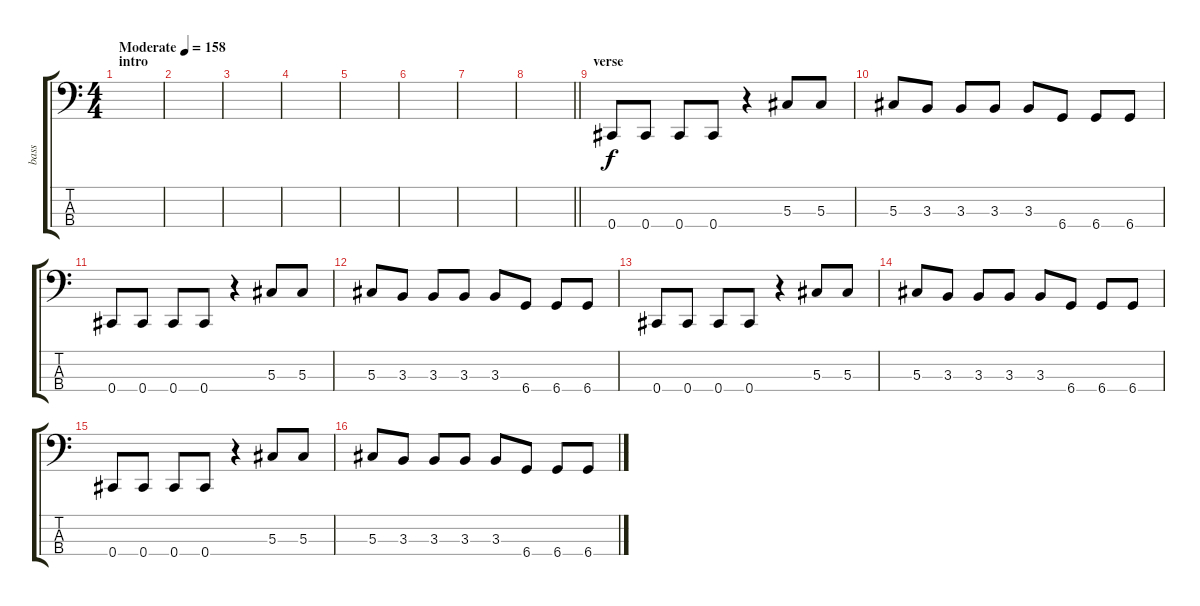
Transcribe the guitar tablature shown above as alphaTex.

\track ("bass" "bass") {instrument electricbassfinger}
\staff {score tabs}
\tuning (Gb2 Db2 Ab1 Db1) {hide}
\ts (4 4)
\section ("" "intro")
\tempo (158 "Moderate")
\clef f4
\ks c
|
|
|
|
|
|
|
\barLineRight lightlight
|
\section ("" "verse")
0.4.8 0.4.8 0.4.8 0.4.8 r.4 5.3.8 5.3.8 |
5.3.8 3.3.8 3.3.8 3.3.8 3.3.8 6.4.8 6.4.8 6.4.8 |
0.4.8 0.4.8 0.4.8 0.4.8 r.4 5.3.8 5.3.8 |
5.3.8 3.3.8 3.3.8 3.3.8 3.3.8 6.4.8 6.4.8 6.4.8 |
0.4.8 0.4.8 0.4.8 0.4.8 r.4 5.3.8 5.3.8 |
5.3.8 3.3.8 3.3.8 3.3.8 3.3.8 6.4.8 6.4.8 6.4.8 |
0.4.8 0.4.8 0.4.8 0.4.8 r.4 5.3.8 5.3.8 |
5.3.8 3.3.8 3.3.8 3.3.8 3.3.8 6.4.8 6.4.8 6.4.8
